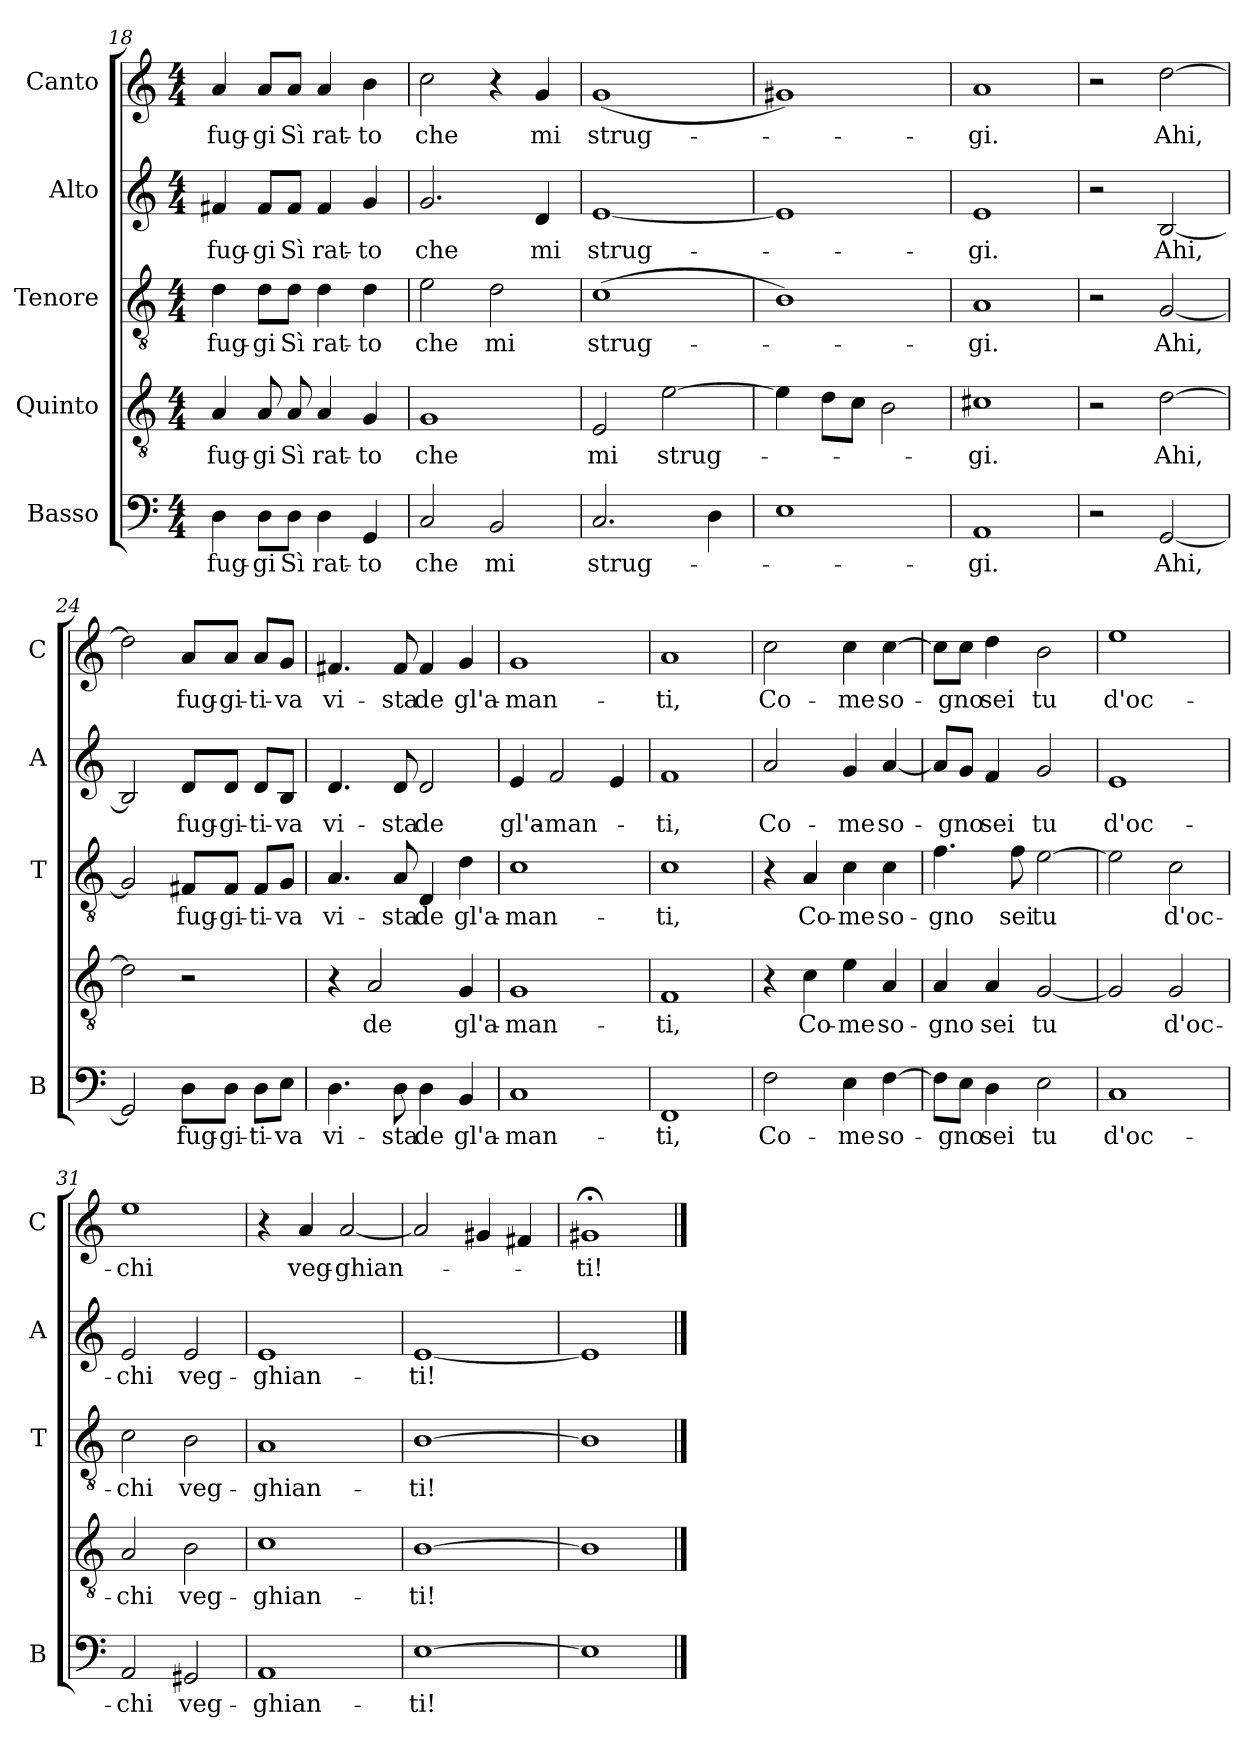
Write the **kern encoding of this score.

**kern	**text	**kern	**text	**kern	**text	**kern	**text	**kern	**text
*part5	*part5	*part4	*part4	*part3	*part3	*part2	*part2	*part1	*part1
*staff5	*staff5	*staff4	*staff4	*staff3	*staff3	*staff2	*staff2	*staff1	*staff1
*I"Basso	*	*I"Quinto	*	*I"Tenore	*	*I"Alto	*	*I"Canto	*
*I'B	*	*	*	*I'T	*	*I'A	*	*I'C	*
*clefF4	*	*clefGv2	*	*clefGv2	*	*clefG2	*	*clefG2	*
*k[]	*	*k[]	*	*k[]	*	*k[]	*	*k[]	*
*C:	*	*C:	*	*C:	*	*C:	*	*C:	*
*M4/4	*	*M4/4	*	*M4/4	*	*M4/4	*	*M4/4	*
=18	=18	=18	=18	=18	=18	=18	=18	=18	=18
!	!LO:LY:b	!	!LO:LY:b	!	!LO:LY:b	!	!LO:LY:b	!	!LO:LY:b
4D\	fug-	4A/	fug-	4d\	fug-	4f#X/	fug-	4a/	fug-
!	!LO:LY:b	!	!LO:LY:b	!	!LO:LY:b	!	!LO:LY:b	!	!LO:LY:b
8D\L	-gi	8A/	-gi	8d\L	-gi	8f#/L	-gi	8a/L	-gi
!	!LO:LY:b	!	!LO:LY:b	!	!LO:LY:b	!	!LO:LY:b	!	!LO:LY:b
8D\J	Sì	8A/	Sì	8d\J	Sì	8f#/J	Sì	8a/J	Sì
!	!LO:LY:b	!	!LO:LY:b	!	!LO:LY:b	!	!LO:LY:b	!	!LO:LY:b
4D\	rat-	4A/	rat-	4d\	rat-	4f#/	rat-	4a/	rat-
!	!LO:LY:b	!	!LO:LY:b	!	!LO:LY:b	!	!LO:LY:b	!	!LO:LY:b
4GG/	-to	4G/	-to	4d\	-to	4g/	-to	4b\	-to
=19	=19	=19	=19	=19	=19	=19	=19	=19	=19
!	!LO:LY:b	!	!LO:LY:b	!	!LO:LY:b	!	!LO:LY:b	!	!LO:LY:b
2C/	che	1G	che	2e\	che	2.g/	che	2cc\	che
!	!LO:LY:b	!	!	!	!LO:LY:b	!	!	!	!
2BB/	mi	.	.	2d\	mi	.	.	4r	.
!	!	!	!	!	!	!	!LO:LY:b	!	!LO:LY:b
.	.	.	.	.	.	4d/	mi	4g/	mi
=20	=20	=20	=20	=20	=20	=20	=20	=20	=20
!	!LO:LY:b	!	!LO:LY:b	!	!LO:LY:b	!	!LO:LY:b	!	!LO:LY:b
2.C/	strug-	2E/	mi	(>1c	strug-	[1e	strug-	(<1g	strug-
!	!	!	!LO:LY:b	!	!	!	!	!	!
.	.	[2e\	strug-	.	.	.	.	.	.
4D\	.	.	.	.	.	.	.	.	.
!!LO:LB:g=z
=21	=21	=21	=21	=21	=21	=21	=21	=21	=21
1E	.	4e\]	.	1B)	.	1e]	.	1g#X)	.
.	.	8d\L	.	.	.	.	.	.	.
.	.	8c\J	.	.	.	.	.	.	.
.	.	2B\	.	.	.	.	.	.	.
=22	=22	=22	=22	=22	=22	=22	=22	=22	=22
!	!LO:LY:b	!	!LO:LY:b	!	!LO:LY:b	!	!LO:LY:b	!	!LO:LY:b
1AA	-gi.	1c#X	-gi.	1A	-gi.	1e	-gi.	1a	-gi.
=23	=23	=23	=23	=23	=23	=23	=23	=23	=23
2r	.	2r	.	2r	.	2r	.	2r	.
!	!LO:LY:b	!	!LO:LY:b	!	!LO:LY:b	!	!LO:LY:b	!	!LO:LY:b
[2GG/	Ahi,	[2d\	Ahi,	[2G/	Ahi,	[2B/	Ahi,	[2dd\	Ahi,
=24	=24	=24	=24	=24	=24	=24	=24	=24	=24
2GG/]	.	2d\]	.	2G/]	.	2B/]	.	2dd\]	.
!	!LO:LY:b	!	!	!	!LO:LY:b	!	!LO:LY:b	!	!LO:LY:b
8D\L	fug-	2r	.	8F#X/L	fug-	8d/L	fug-	8a/L	fug-
!	!LO:LY:b	!	!	!	!LO:LY:b	!	!LO:LY:b	!	!LO:LY:b
8D\J	-gi-	.	.	8F#/J	-gi-	8d/J	-gi-	8a/J	-gi-
!	!LO:LY:b	!	!	!	!LO:LY:b	!	!LO:LY:b	!	!LO:LY:b
8D\L	-ti-	.	.	8F#/L	-ti-	8d/L	-ti-	8a/L	-ti-
!	!LO:LY:b	!	!	!	!LO:LY:b	!	!LO:LY:b	!	!LO:LY:b
8E\J	-va	.	.	8G/J	-va	8B/J	-va	8g/J	-va
=25	=25	=25	=25	=25	=25	=25	=25	=25	=25
!	!LO:LY:b	!	!	!	!LO:LY:b	!	!LO:LY:b	!	!LO:LY:b
4.D\	vi-	4r	.	4.A/	vi-	4.d/	vi-	4.f#X/	vi-
!	!	!	!LO:LY:b	!	!	!	!	!	!
.	.	2A/	de	.	.	.	.	.	.
!	!LO:LY:b	!	!	!	!LO:LY:b	!	!LO:LY:b	!	!LO:LY:b
8D\	-sta	.	.	8A/	-sta	8d/	-sta	8f#/	-sta
!	!LO:LY:b	!	!	!	!LO:LY:b	!	!LO:LY:b	!	!LO:LY:b
4D\	de	.	.	4D/	de	2d/	de	4f#/	de
!	!LO:LY:b	!	!LO:LY:b	!	!LO:LY:b	!	!	!	!LO:LY:b
4BB/	gl'a-	4G/	gl'a-	4d\	gl'a-	.	.	4g/	gl'a-
=26	=26	=26	=26	=26	=26	=26	=26	=26	=26
!	!LO:LY:b	!	!LO:LY:b	!	!LO:LY:b	!	!LO:LY:b	!	!LO:LY:b
1C	-man-	1G	-man-	1c	-man-	4e/	gl'a-	1g	-man-
!	!	!	!	!	!	!	!LO:LY:b	!	!
.	.	.	.	.	.	2f/	-man-	.	.
.	.	.	.	.	.	4e/	.	.	.
=27	=27	=27	=27	=27	=27	=27	=27	=27	=27
!	!LO:LY:b	!	!LO:LY:b	!	!LO:LY:b	!	!LO:LY:b	!	!LO:LY:b
1FF	-ti,	1F	-ti,	1c	-ti,	1f	-ti,	1a	-ti,
!!LO:LB:g=z
=28	=28	=28	=28	=28	=28	=28	=28	=28	=28
!	!LO:LY:b	!	!	!	!	!	!LO:LY:b	!	!LO:LY:b
2F\	Co-	4r	.	4r	.	2a/	Co-	2cc\	Co-
!	!	!	!LO:LY:b	!	!LO:LY:b	!	!	!	!
.	.	4c\	Co-	4A/	Co-	.	.	.	.
!	!LO:LY:b	!	!LO:LY:b	!	!LO:LY:b	!	!LO:LY:b	!	!LO:LY:b
4E\	-me	4e\	-me	4c\	-me	4g/	-me	4cc\	-me
!	!LO:LY:b	!	!LO:LY:b	!	!LO:LY:b	!	!LO:LY:b	!	!LO:LY:b
[4F\	so-	4A/	so-	4c\	so-	[4a/	so-	[4cc\	so-
=29	=29	=29	=29	=29	=29	=29	=29	=29	=29
!	!	!	!LO:LY:b	!	!LO:LY:b	!	!	!	!
8F\L]	.	4A/	-gno	4.f\	-gno	8a/L]	.	8cc\L]	.
!	!LO:LY:b	!	!	!	!	!	!LO:LY:b	!	!LO:LY:b
8E\J	-gno	.	.	.	.	8g/J	-gno	8cc\J	-gno
!	!LO:LY:b	!	!LO:LY:b	!	!	!	!LO:LY:b	!	!LO:LY:b
4D\	sei	4A/	sei	.	.	4f/	sei	4dd\	sei
!	!	!	!	!	!LO:LY:b	!	!	!	!
.	.	.	.	8f\	sei	.	.	.	.
!	!LO:LY:b	!	!LO:LY:b	!	!LO:LY:b	!	!LO:LY:b	!	!LO:LY:b
2E\	tu	[2G/	tu	[2e\	tu	2g/	tu	2b\	tu
=30	=30	=30	=30	=30	=30	=30	=30	=30	=30
!	!LO:LY:b	!	!	!	!	!	!LO:LY:b	!	!LO:LY:b
1C	d'oc-	2G/]	.	2e\]	.	1e	d'oc-	1ee	d'oc-
!	!	!	!LO:LY:b	!	!LO:LY:b	!	!	!	!
.	.	2G/	d'oc-	2c\	d'oc-	.	.	.	.
=31	=31	=31	=31	=31	=31	=31	=31	=31	=31
!	!LO:LY:b	!	!LO:LY:b	!	!LO:LY:b	!	!LO:LY:b	!	!LO:LY:b
2AA/	-chi	2A/	-chi	2c\	-chi	2e/	-chi	1ee	-chi
!	!LO:LY:b	!	!LO:LY:b	!	!LO:LY:b	!	!LO:LY:b	!	!
2GG#X/	veg-	2B\	veg-	2B\	veg-	2e/	veg-	.	.
=32	=32	=32	=32	=32	=32	=32	=32	=32	=32
!	!LO:LY:b	!	!LO:LY:b	!	!LO:LY:b	!	!LO:LY:b	!	!
1AA	-ghian-	1c	-ghian-	1A	-ghian-	1e	-ghian-	4r	.
!	!	!	!	!	!	!	!	!	!LO:LY:b
.	.	.	.	.	.	.	.	4a/	veg-
!	!	!	!	!	!	!	!	!	!LO:LY:b
.	.	.	.	.	.	.	.	[2a/	-ghian-
=33	=33	=33	=33	=33	=33	=33	=33	=33	=33
!	!LO:LY:b	!	!LO:LY:b	!	!LO:LY:b	!	!LO:LY:b	!	!
[1E	-ti!	[1B	-ti!	[1B	-ti!	[1e	-ti!	2a/]	.
.	.	.	.	.	.	.	.	4g#X/	.
.	.	.	.	.	.	.	.	4f#X/	.
=34	=34	=34	=34	=34	=34	=34	=34	=34	=34
!	!	!	!	!	!	!	!	!	!LO:LY:b
1E]	.	1B]	.	1B]	.	1e]	.	1g#X;<	-ti!
==	==	==	==	==	==	==	==	==	==
*-	*-	*-	*-	*-	*-	*-	*-	*-	*-
